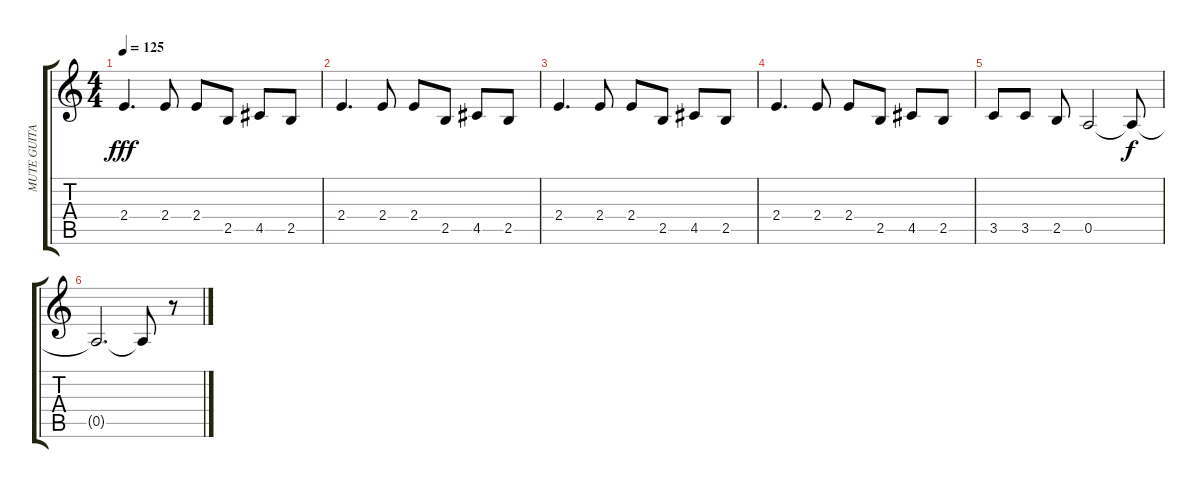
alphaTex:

\track ("MUTE GUITAR" "MUTE GUITA") {instrument electricguitarmuted}
\staff {score tabs}
\tuning (E4 B3 G3 D3 A2 E2) {hide}
\ts (4 4)
\tempo 125
\clef g2
\ks c
2.4.4{d dy fff} 2.4.8 2.4.8 2.5.8 4.5.8 2.5.8 |
2.4.4{d} 2.4.8 2.4.8 2.5.8 4.5.8 2.5.8 |
2.4.4{d} 2.4.8 2.4.8 2.5.8 4.5.8 2.5.8 |
2.4.4{d} 2.4.8 2.4.8 2.5.8 4.5.8 2.5.8 |
3.5.8 3.5.8 2.5.8 0.5.2 0.5{t}.8{dy f} |
0.5{t}.2{d} 0.5{t}.8 r.8
